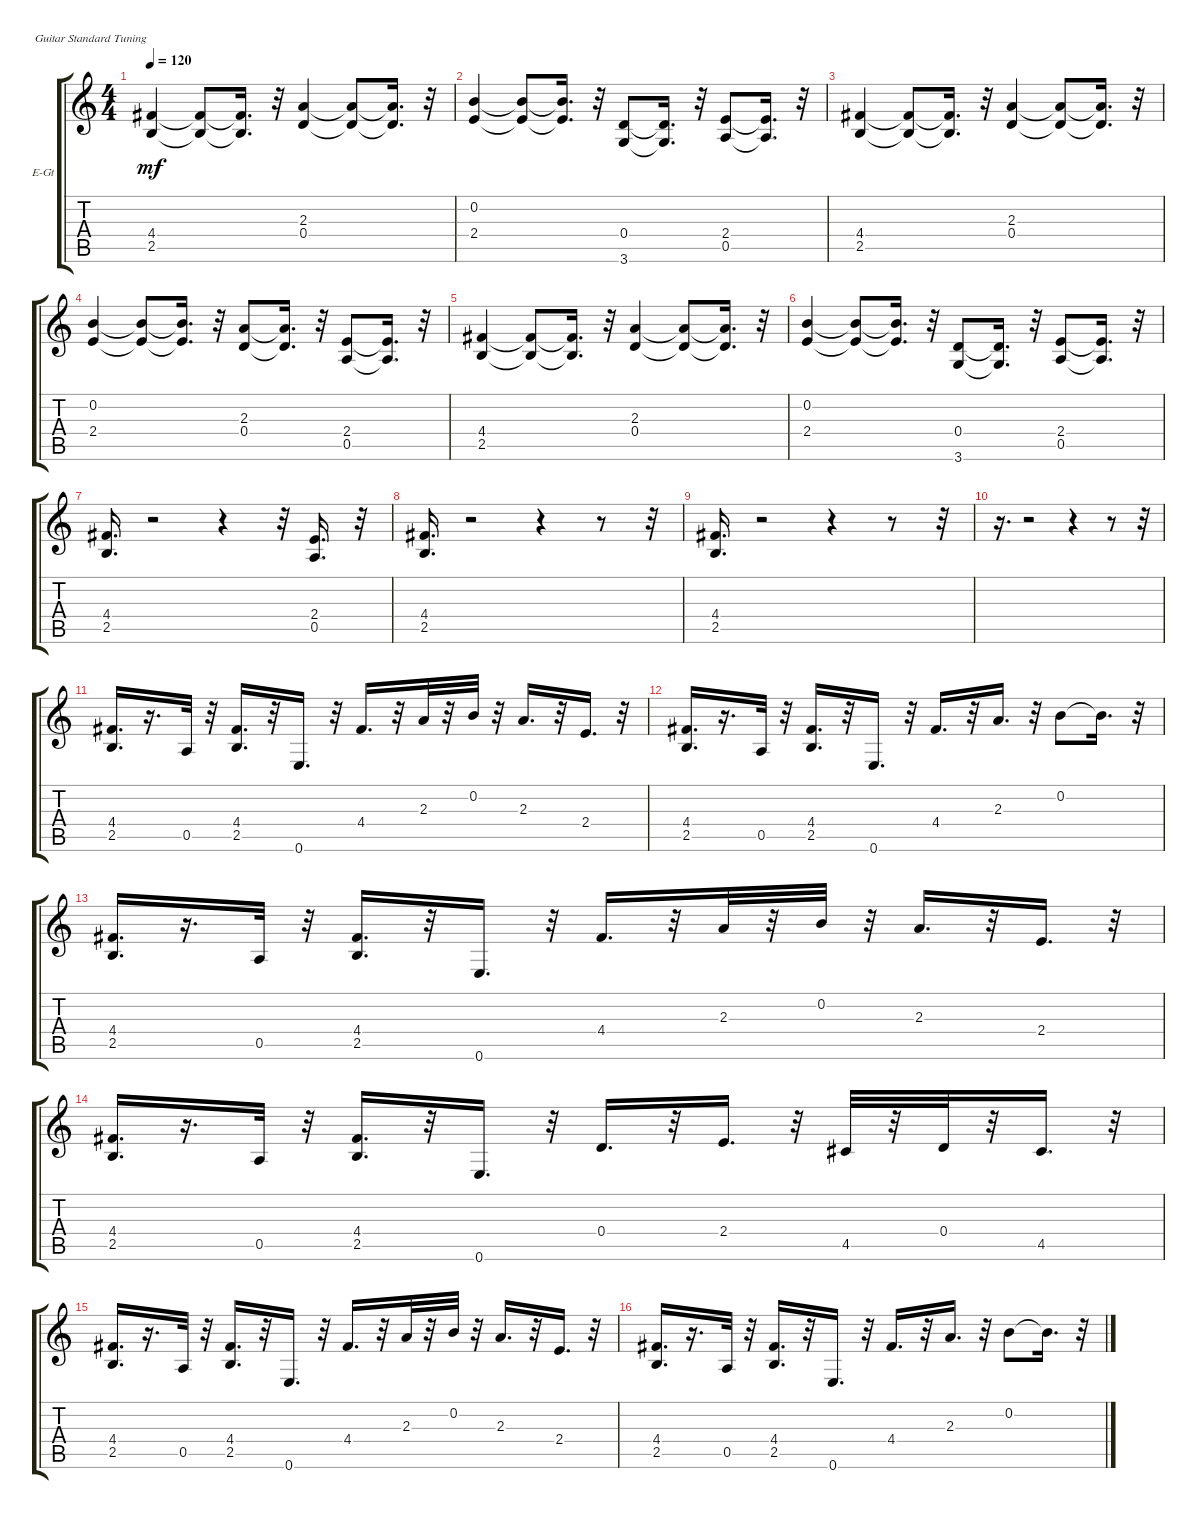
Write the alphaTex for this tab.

\bracketExtendMode groupsimilarinstruments
\firstSystemTrackNameOrientation horizontal
\otherSystemsTrackNameOrientation horizontal
\track ("" "E-Gt") {instrument electricguitarclean}
\staff {score tabs}
\tuning (E4 B3 G3 D3 A2 E2)
\ts (4 4)
\tempo 120
\clef g2
\ks c
(4.4 2.5).4{dy mf} (4.4{t} 2.5{t}).8 (4.4{t} 2.5{t}).16{d} r.32 (2.3 0.4).4 (2.3{t} 0.4{t}).8 (2.3{t} 0.4{t}).16{d} r.32 |
(0.2 2.4).4 (0.2{t} 2.4{t}).8 (0.2{t} 2.4{t}).16{d} r.32 (0.4 3.6).8 (0.4{t} 3.6{t}).16{d} r.32 (2.4 0.5).8 (2.4{t} 0.5{t}).16{d} r.32 |
(4.4 2.5).4 (4.4{t} 2.5{t}).8 (4.4{t} 2.5{t}).16{d} r.32 (2.3 0.4).4 (2.3{t} 0.4{t}).8 (2.3{t} 0.4{t}).16{d} r.32 |
(0.2 2.4).4 (0.2{t} 2.4{t}).8 (0.2{t} 2.4{t}).16{d} r.32 (2.3 0.4).8 (2.3{t} 0.4{t}).16{d} r.32 (2.4 0.5).8 (2.4{t} 0.5{t}).16{d} r.32 |
(4.4 2.5).4 (4.4{t} 2.5{t}).8 (4.4{t} 2.5{t}).16{d} r.32 (2.3 0.4).4 (2.3{t} 0.4{t}).8 (2.3{t} 0.4{t}).16{d} r.32 |
(0.2 2.4).4 (0.2{t} 2.4{t}).8 (0.2{t} 2.4{t}).16{d} r.32 (0.4 3.6).8 (0.4{t} 3.6{t}).16{d} r.32 (2.4 0.5).8 (2.4{t} 0.5{t}).16{d} r.32 |
(4.4 2.5).16{d} r.2 r.4 r.32 (2.4 0.5).16{d} r.32 |
(4.4 2.5).16{d} r.2 r.4 r.8 r.32 |
(4.4 2.5).16{d} r.2 r.4 r.8 r.32 |
r.16{d} r.2 r.4 r.8 r.32 |
(4.4 2.5).16{d} r.16{d} 0.5.32 r.32 (4.4 2.5).16{d} r.32 0.6.16{d} r.32 4.4.16{d} r.32 2.3.32 r.32 0.2.32 r.32 2.3.16{d} r.32 2.4.16{d} r.32 |
(4.4 2.5).16{d} r.16{d} 0.5.32 r.32 (4.4 2.5).16{d} r.32 0.6.16{d} r.32 4.4.16{d} r.32 2.3.16{d} r.32 0.2.8 0.2{t}.16{d} r.32 |
(4.4 2.5).16{d} r.16{d} 0.5.32 r.32 (4.4 2.5).16{d} r.32 0.6.16{d} r.32 4.4.16{d} r.32 2.3.32 r.32 0.2.32 r.32 2.3.16{d} r.32 2.4.16{d} r.32 |
(4.4 2.5).16{d} r.16{d} 0.5.32 r.32 (4.4 2.5).16{d} r.32 0.6.16{d} r.32 0.4.16{d} r.32 2.4.16{d} r.32 4.5.32 r.32 0.4.32 r.32 4.5.16{d} r.32 |
(4.4 2.5).16{d} r.16{d} 0.5.32 r.32 (4.4 2.5).16{d} r.32 0.6.16{d} r.32 4.4.16{d} r.32 2.3.32 r.32 0.2.32 r.32 2.3.16{d} r.32 2.4.16{d} r.32 |
(4.4 2.5).16{d} r.16{d} 0.5.32 r.32 (4.4 2.5).16{d} r.32 0.6.16{d} r.32 4.4.16{d} r.32 2.3.16{d} r.32 0.2.8 0.2{t}.16{d} r.32
